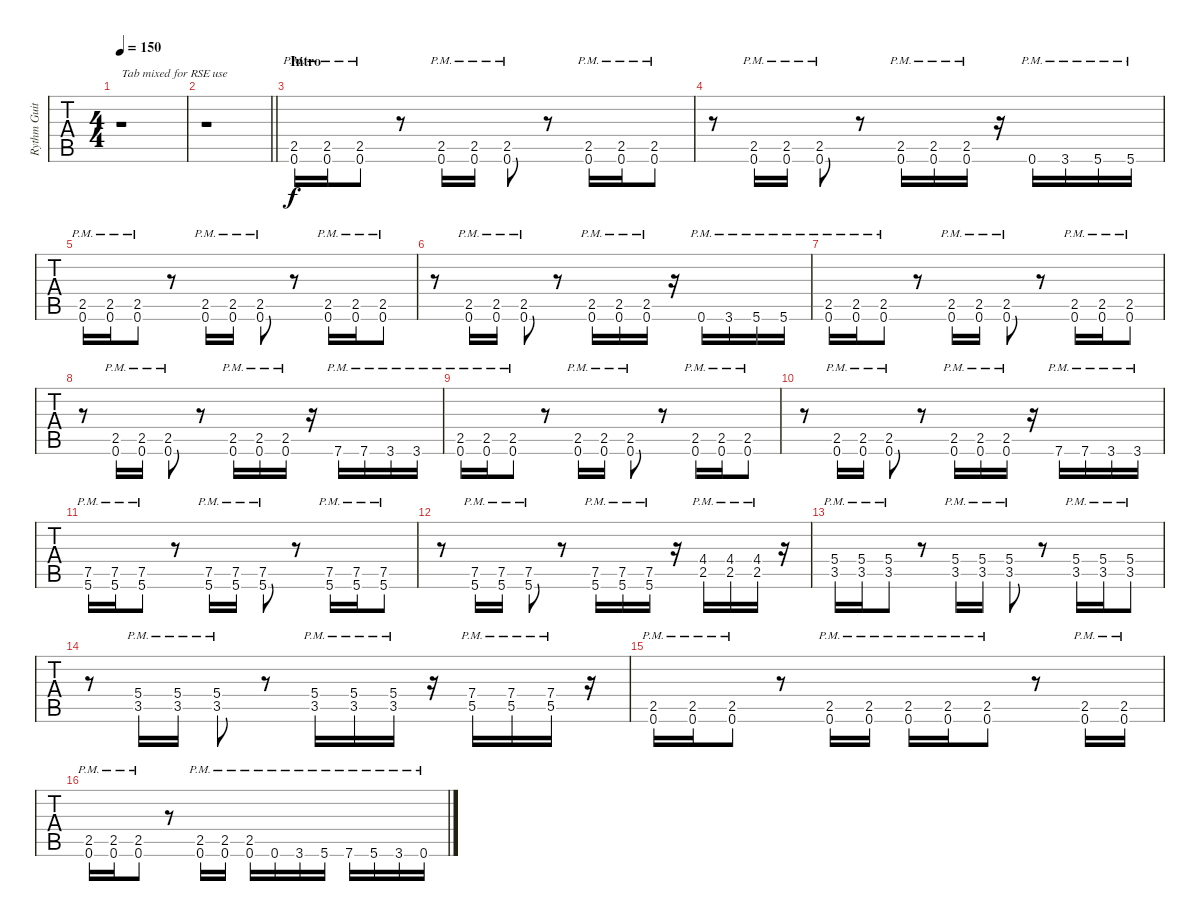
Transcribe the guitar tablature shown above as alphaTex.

\track ("Rythm Guitar (Jose A. Garrido)" "Rythm Guit") {instrument distortionguitar}
\staff {tabs}
\tuning (Eb4 Bb3 Gb3 Db3 Ab2 Eb2) {hide}
\ts (4 4)
\tempo 150
\clef g2
\ks c
r.1{txt "Tab mixed for RSE use" dy f instrument distortionguitar} |
\barLineRight lightlight
r.1 |
\section ("" "Intro")
(2.5{pm} 0.6{pm}).16 (2.5{pm} 0.6{pm}).16 (2.5{pm} 0.6{pm}).8 r.8 (2.5{pm} 0.6{pm}).16 (2.5{pm} 0.6{pm}).16 (2.5{pm} 0.6{pm}).8 r.8 (2.5{pm} 0.6{pm}).16 (2.5{pm} 0.6{pm}).16 (2.5{pm} 0.6{pm}).8 |
r.8 (2.5{pm} 0.6{pm}).16 (2.5{pm} 0.6{pm}).16 (2.5{pm} 0.6{pm}).8 r.8 (2.5{pm} 0.6{pm}).16 (2.5{pm} 0.6{pm}).16 (2.5{pm} 0.6{pm}).16 r.16 0.6{pm}.16 3.6{pm}.16 5.6{pm}.16 5.6{pm}.16 |
(2.5{pm} 0.6{pm}).16 (2.5{pm} 0.6{pm}).16 (2.5{pm} 0.6{pm}).8 r.8 (2.5{pm} 0.6{pm}).16 (2.5{pm} 0.6{pm}).16 (2.5{pm} 0.6{pm}).8 r.8 (2.5{pm} 0.6{pm}).16 (2.5{pm} 0.6{pm}).16 (2.5{pm} 0.6{pm}).8 |
r.8 (2.5{pm} 0.6{pm}).16 (2.5{pm} 0.6{pm}).16 (2.5{pm} 0.6{pm}).8 r.8 (2.5{pm} 0.6{pm}).16 (2.5{pm} 0.6{pm}).16 (2.5{pm} 0.6{pm}).16 r.16 0.6{pm}.16 3.6{pm}.16 5.6{pm}.16 5.6{pm}.16 |
(2.5{pm} 0.6{pm}).16 (2.5{pm} 0.6{pm}).16 (2.5{pm} 0.6{pm}).8 r.8 (2.5{pm} 0.6{pm}).16 (2.5{pm} 0.6{pm}).16 (2.5{pm} 0.6{pm}).8 r.8 (2.5{pm} 0.6{pm}).16 (2.5{pm} 0.6{pm}).16 (2.5{pm} 0.6{pm}).8 |
r.8 (2.5{pm} 0.6{pm}).16 (2.5{pm} 0.6{pm}).16 (2.5{pm} 0.6{pm}).8 r.8 (2.5{pm} 0.6{pm}).16 (2.5{pm} 0.6{pm}).16 (2.5{pm} 0.6{pm}).16 r.16 7.6{pm}.16 7.6{pm}.16 3.6{pm}.16 3.6{pm}.16 |
(2.5{pm} 0.6{pm}).16 (2.5{pm} 0.6{pm}).16 (2.5{pm} 0.6{pm}).8 r.8 (2.5{pm} 0.6{pm}).16 (2.5{pm} 0.6{pm}).16 (2.5{pm} 0.6{pm}).8 r.8 (2.5{pm} 0.6{pm}).16 (2.5{pm} 0.6{pm}).16 (2.5{pm} 0.6{pm}).8 |
r.8 (2.5{pm} 0.6{pm}).16 (2.5{pm} 0.6{pm}).16 (2.5{pm} 0.6{pm}).8 r.8 (2.5{pm} 0.6{pm}).16 (2.5{pm} 0.6{pm}).16 (2.5{pm} 0.6{pm}).16 r.16 7.6{pm}.16 7.6{pm}.16 3.6{pm}.16 3.6{pm}.16 |
(7.5{pm} 5.6{pm}).16 (7.5{pm} 5.6{pm}).16 (7.5{pm} 5.6{pm}).8 r.8 (7.5{pm} 5.6{pm}).16 (7.5{pm} 5.6{pm}).16 (7.5{pm} 5.6{pm}).8 r.8 (7.5{pm} 5.6{pm}).16 (7.5{pm} 5.6{pm}).16 (7.5{pm} 5.6{pm}).8 |
r.8 (7.5{pm} 5.6{pm}).16 (7.5{pm} 5.6{pm}).16 (7.5{pm} 5.6{pm}).8 r.8 (7.5{pm} 5.6{pm}).16 (7.5{pm} 5.6{pm}).16 (7.5{pm} 5.6{pm}).16 r.16 (4.4{pm} 2.5{pm}).16 (4.4{pm} 2.5{pm}).16 (4.4{pm} 2.5{pm}).16 r.16 |
(5.4{pm} 3.5{pm}).16 (5.4{pm} 3.5{pm}).16 (5.4{pm} 3.5{pm}).8 r.8 (5.4{pm} 3.5{pm}).16 (5.4{pm} 3.5{pm}).16 (5.4{pm} 3.5{pm}).8 r.8 (5.4{pm} 3.5{pm}).16 (5.4{pm} 3.5{pm}).16 (5.4{pm} 3.5{pm}).8 |
r.8 (5.4{pm} 3.5{pm}).16 (5.4{pm} 3.5{pm}).16 (5.4{pm} 3.5{pm}).8 r.8 (5.4{pm} 3.5{pm}).16 (5.4{pm} 3.5{pm}).16 (5.4{pm} 3.5{pm}).16 r.16 (7.4{pm} 5.5{pm}).16 (7.4{pm} 5.5{pm}).16 (7.4{pm} 5.5{pm}).16 r.16 |
(2.5{pm} 0.6{pm}).16 (2.5{pm} 0.6{pm}).16 (2.5{pm} 0.6{pm}).8 r.8 (2.5{pm} 0.6{pm}).16 (2.5{pm} 0.6{pm}).16 (2.5{pm} 0.6{pm}).16 (2.5{pm} 0.6{pm}).16 (2.5{pm} 0.6{pm}).8 r.8 (2.5{pm} 0.6{pm}).16 (2.5{pm} 0.6{pm}).16 |
(2.5{pm} 0.6{pm}).16 (2.5{pm} 0.6{pm}).16 (2.5{pm} 0.6{pm}).8 r.8 (2.5{pm} 0.6{pm}).16 (2.5{pm} 0.6{pm}).16 (2.5{pm} 0.6{pm}).16 0.6{pm}.16 3.6{pm}.16 5.6{pm}.16 7.6{pm}.16 5.6{pm}.16 3.6{pm}.16 0.6{pm}.16
